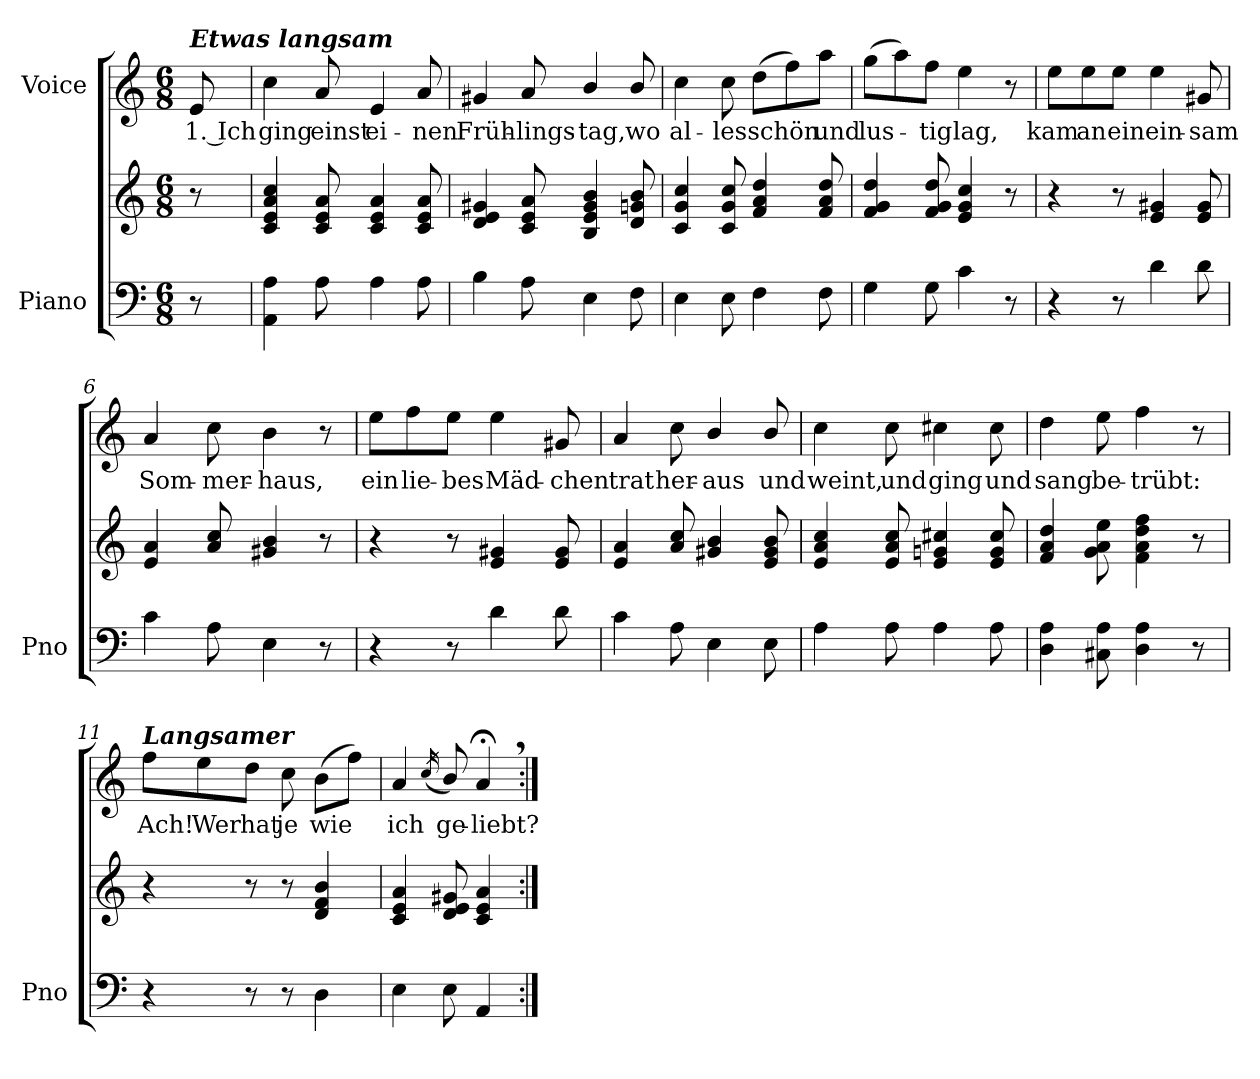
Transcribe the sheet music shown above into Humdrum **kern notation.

**kern	**kern	**kern	**text
*part2	*part2	*part1	*part1
*staff3	*staff2	*staff1	*staff1
*I"Piano	*	*I"Voice	*
*I'Pno	*	*	*
*clefF4	*clefG2	*clefG2	*
*k[]	*k[]	*k[]	*
*M6/8	*M6/8	*M6/8	*
=	=	=	=
!	!	!LO:TX:a:Bi:t=Etwas langsam	!
!	!	!	!LO:LY:b
8r	8r	8e/	1. Ich
=1	=1	=1	=1
!	!	!	!LO:LY:b
4AA\ 4A\	4c/ 4e/ 4a/ 4cc/	4cc\	ging
!	!	!	!LO:LY:b
8A\	8c/ 8e/ 8a/	8a/	einst
!	!	!	!LO:LY:b
4A\	4c/ 4e/ 4a/	4e/	ei-
!	!	!	!LO:LY:b
8A\	8c/ 8e/ 8a/	8a/	-nen
=2	=2	=2	=2
!	!	!	!LO:LY:b
4B\	4d/ 4e/ 4g#X/	4g#X/	Früh-
!	!	!	!LO:LY:b
8A\	8c/ 8e/ 8a/	8a/	-lings-
!	!	!	!LO:LY:b
4E\	4B/ 4e/ 4g#/ 4b/	4b/	-tag,
!	!	!	!LO:LY:b
8F\	8d/ 8gn/ 8b/	8b/	wo
=3	=3	=3	=3
!	!	!	!LO:LY:b
4E\	4c/ 4g/ 4cc/	4cc\	al-
!	!	!	!LO:LY:b
8E\	8c/ 8g/ 8cc/	8cc\	-les
!	!	!	!LO:LY:b
4F\	4f/ 4a/ 4dd/	(>8dd\L	schön
.	.	8ff\)	.
!	!	!	!LO:LY:b
8F\	8f/ 8a/ 8dd/	8aa\J	und
=4	=4	=4	=4
!	!	!	!LO:LY:b
4G\	4f/ 4g/ 4dd/	(>8gg\L	lus-
.	.	8aa\)	.
!	!	!	!LO:LY:b
8G\	8f/ 8g/ 8dd/	8ff\J	-tig
!	!	!	!LO:LY:b
4c\	4e/ 4g/ 4cc/	4ee\	lag,
8r	8r	8r	.
!!LO:LB:g=z
=5	=5	=5	=5
!	!	!	!LO:LY:b
4r	4r	8ee\L	kam
!	!	!	!LO:LY:b
.	.	8ee\	an
!	!	!	!LO:LY:b
8r	8r	8ee\J	ein
!	!	!	!LO:LY:b
4d\	4e/ 4g#X/	4ee\	ein-
!	!	!	!LO:LY:b
8d\	8e/ 8g#/	8g#X/	-sam
=6	=6	=6	=6
!	!	!	!LO:LY:b
4c\	4e/ 4a/	4a/	Som-
!	!	!	!LO:LY:b
8A\	8a/ 8cc/	8cc\	-mer-
!	!	!	!LO:LY:b
4E\	4g#X/ 4b/	4b\	-haus,
8r	8r	8r	.
=7	=7	=7	=7
!	!	!	!LO:LY:b
4r	4r	8ee\L	ein
!	!	!	!LO:LY:b
.	.	8ff\	lie-
!	!	!	!LO:LY:b
8r	8r	8ee\J	-bes
!	!	!	!LO:LY:b
4d\	4e/ 4g#X/	4ee\	Mäd-
!	!	!	!LO:LY:b
8d\	8e/ 8g#/	8g#X/	-chen
=8	=8	=8	=8
!	!	!	!LO:LY:b
4c\	4e/ 4a/	4a/	trat
!	!	!	!LO:LY:b
8A\	8a/ 8cc/	8cc\	her-
!	!	!	!LO:LY:b
4E\	4g#X/ 4b/	4b/	-aus
!	!	!	!LO:LY:b
8E\	8e/ 8g#/ 8b/	8b/	und
!!LO:LB:g=z
=9	=9	=9	=9
!	!	!	!LO:LY:b
4A\	4e/ 4a/ 4cc/	4cc\	weint,
!	!	!	!LO:LY:b
8A\	8e/ 8a/ 8cc/	8cc\	und
!	!	!	!LO:LY:b
4A\	4e/ 4gn/ 4cc#X/	4cc#X\	ging
!	!	!	!LO:LY:b
8A\	8e/ 8g/ 8cc#/	8cc#\	und
=10	=10	=10	=10
!	!	!	!LO:LY:b
4D\ 4A\	4f/ 4a/ 4dd/	4dd\	sang
!	!	!	!LO:LY:b
8C#X\ 8A\	8g\ 8a\ 8ee\	8ee\	be-
!	!	!	!LO:LY:b
4D\ 4A\	4f\ 4a\ 4dd\ 4ff\	4ff\	-trübt:
8r	8r	8r	.
=11	=11	=11	=11
!	!	!LO:TX:a:Bi:t=Langsamer	!
!	!	!	!LO:LY:b
4r	4r	8ff\L	Ach!
!	!	!	!LO:LY:b
.	.	8ee\	Wer
*	*	*MM70	*
!	!	!	!LO:LY:b
8r	8r	8dd\J	hat
!	!	!	!LO:LY:b
8r	8r	8cc\	je
*	*	*MM65	*
!	!	!	!LO:LY:b
4D\	4d/ 4f/ 4b/	(>8b\L	wie
.	.	8ff\J)	.
=12	=12	=12	=12
!	!	!	!LO:LY:b
4E\	4c/ 4e/ 4a/	4a/	ich
.	.	(<16qcc/	.
!	!	!	!LO:LY:b
8E\	8d/ 8e/ 8g#X/	8b/)	ge-
!	!	!	!LO:LY:b
4AA/	4c/ 4e/ 4a/	4a;<,/	-liebt?
=:|!	=:|!	=:|!	=:|!
*-	*-	*-	*-
